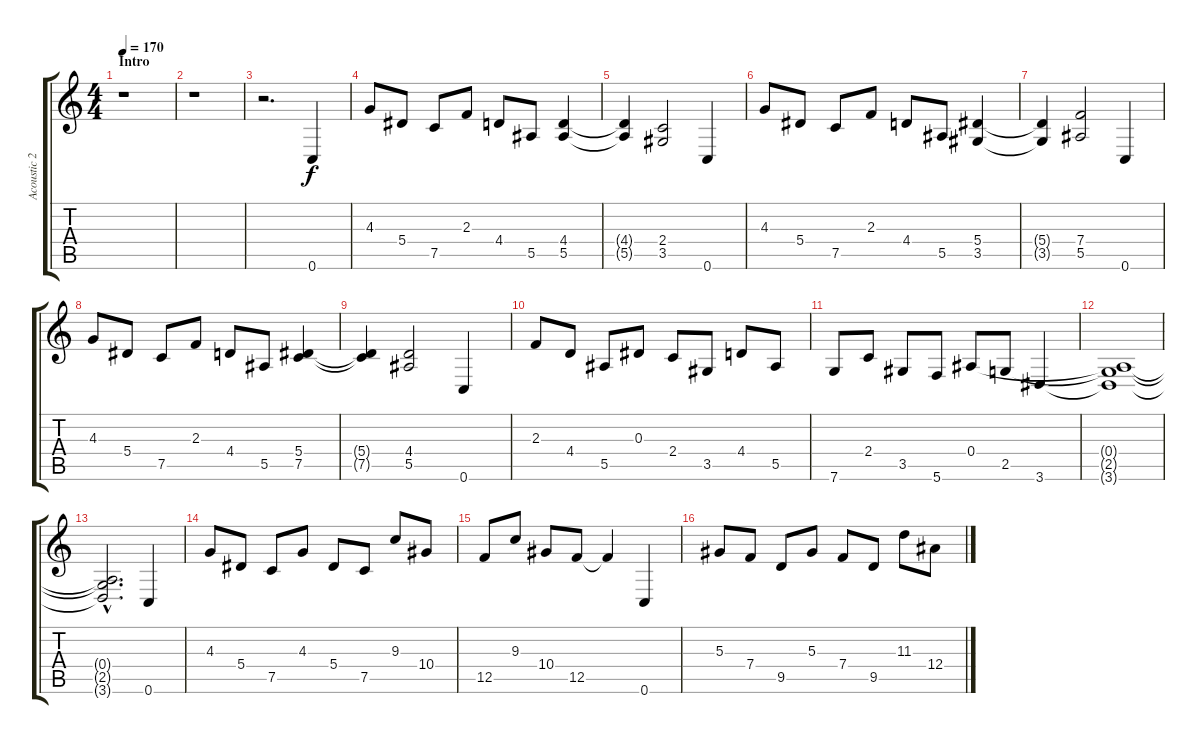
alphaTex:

\track ("Acoustic 2" "Acoustic 2") {instrument acousticguitarsteel}
\staff {score tabs}
\tuning (C4 G3 Eb3 Bb2 F2 C2) {hide}
\ts (4 4)
\section ("" "Intro")
\tempo 170
\clef g2
\ks c
r.1{dy f instrument acousticguitarsteel} |
r.1 |
r.2{d} 0.6.4 |
4.3.8 5.4.8 7.5.8 2.3.8 4.4.8 5.5.8 (4.4 5.5).4 |
(4.4{t} 5.5{t}).4 (2.4 3.5).2 0.6.4 |
4.3.8 5.4.8 7.5.8 2.3.8 4.4.8 5.5.8 (5.4 3.5).4 |
(5.4{t} 3.5{t}).4 (7.4 5.5).2 0.6.4 |
4.3.8 5.4.8 7.5.8 2.3.8 4.4.8 5.5.8 (5.4 7.5).4 |
(5.4{t} 7.5{t}).4 (4.4 5.5).2 0.6.4 |
2.3.8 4.4.8 5.5.8 0.3.8 2.4.8 3.5.8 4.4.8 5.5.8 |
7.6.8 2.4.8 3.5.8 5.6.8 0.4.8 2.5.8 3.6.4 |
(0.4{t} 2.5{t} 3.6{t}).1 |
(0.4{hac t} 2.5{hac t} 3.6{hac t}).2{d} 0.6.4 |
4.3.8 5.4.8 7.5.8 4.3.8 5.4.8 7.5.8 9.3.8 10.4.8 |
12.5.8 9.3.8 10.4.8 12.5.8 12.5{t}.4 0.6.4 |
5.3.8 7.4.8 9.5.8 5.3.8 7.4.8 9.5.8 11.3.8 12.4.8
